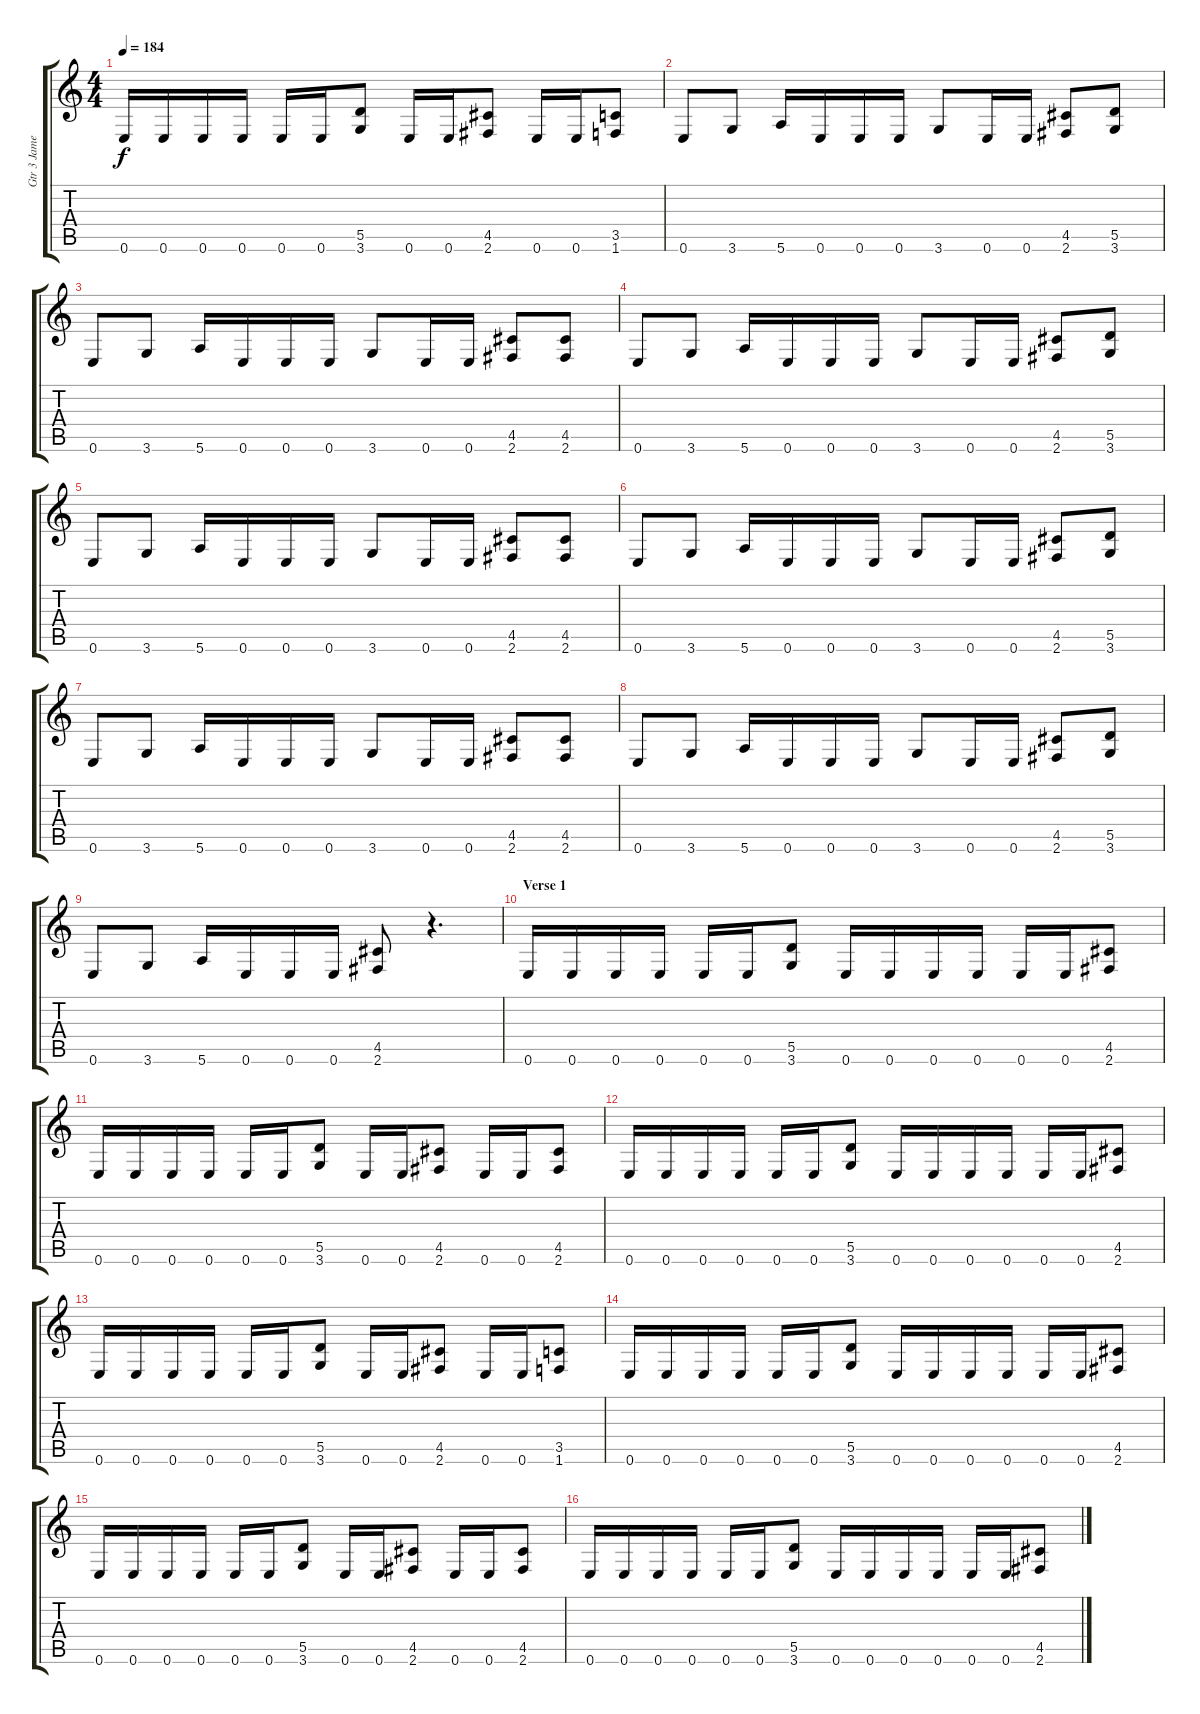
\track ("Gtr 3 James" "Gtr 3 Jame") {instrument distortionguitar}
\staff {score tabs}
\tuning (E4 B3 G3 D3 A2 E2) {hide}
\ts (4 4)
\tempo 184
\clef g2
\ks c
0.6.16{dy f} 0.6.16 0.6.16 0.6.16 0.6.16 0.6.16 (5.5 3.6).8 0.6.16 0.6.16 (4.5 2.6).8 0.6.16 0.6.16 (3.5 1.6).8 |
0.6.8 3.6.8 5.6.16 0.6.16 0.6.16 0.6.16 3.6.8 0.6.16 0.6.16 (4.5 2.6).8 (5.5 3.6).8 |
0.6.8 3.6.8 5.6.16 0.6.16 0.6.16 0.6.16 3.6.8 0.6.16 0.6.16 (4.5 2.6).8 (4.5 2.6).8 |
0.6.8 3.6.8 5.6.16 0.6.16 0.6.16 0.6.16 3.6.8 0.6.16 0.6.16 (4.5 2.6).8 (5.5 3.6).8 |
0.6.8 3.6.8 5.6.16 0.6.16 0.6.16 0.6.16 3.6.8 0.6.16 0.6.16 (4.5 2.6).8 (4.5 2.6).8 |
0.6.8 3.6.8 5.6.16 0.6.16 0.6.16 0.6.16 3.6.8 0.6.16 0.6.16 (4.5 2.6).8 (5.5 3.6).8 |
0.6.8 3.6.8 5.6.16 0.6.16 0.6.16 0.6.16 3.6.8 0.6.16 0.6.16 (4.5 2.6).8 (4.5 2.6).8 |
0.6.8 3.6.8 5.6.16 0.6.16 0.6.16 0.6.16 3.6.8 0.6.16 0.6.16 (4.5 2.6).8 (5.5 3.6).8 |
0.6.8 3.6.8 5.6.16 0.6.16 0.6.16 0.6.16 (4.5 2.6).8 r.4{d} |
\section ("" "Verse 1")
0.6.16 0.6.16 0.6.16 0.6.16 0.6.16 0.6.16 (5.5 3.6).8 0.6.16 0.6.16 0.6.16 0.6.16 0.6.16 0.6.16 (4.5 2.6).8 |
0.6.16 0.6.16 0.6.16 0.6.16 0.6.16 0.6.16 (5.5 3.6).8 0.6.16 0.6.16 (4.5 2.6).8 0.6.16 0.6.16 (4.5 2.6).8 |
0.6.16 0.6.16 0.6.16 0.6.16 0.6.16 0.6.16 (5.5 3.6).8 0.6.16 0.6.16 0.6.16 0.6.16 0.6.16 0.6.16 (4.5 2.6).8 |
0.6.16 0.6.16 0.6.16 0.6.16 0.6.16 0.6.16 (5.5 3.6).8 0.6.16 0.6.16 (4.5 2.6).8 0.6.16 0.6.16 (3.5 1.6).8 |
0.6.16 0.6.16 0.6.16 0.6.16 0.6.16 0.6.16 (5.5 3.6).8 0.6.16 0.6.16 0.6.16 0.6.16 0.6.16 0.6.16 (4.5 2.6).8 |
0.6.16 0.6.16 0.6.16 0.6.16 0.6.16 0.6.16 (5.5 3.6).8 0.6.16 0.6.16 (4.5 2.6).8 0.6.16 0.6.16 (4.5 2.6).8 |
0.6.16 0.6.16 0.6.16 0.6.16 0.6.16 0.6.16 (5.5 3.6).8 0.6.16 0.6.16 0.6.16 0.6.16 0.6.16 0.6.16 (4.5 2.6).8
